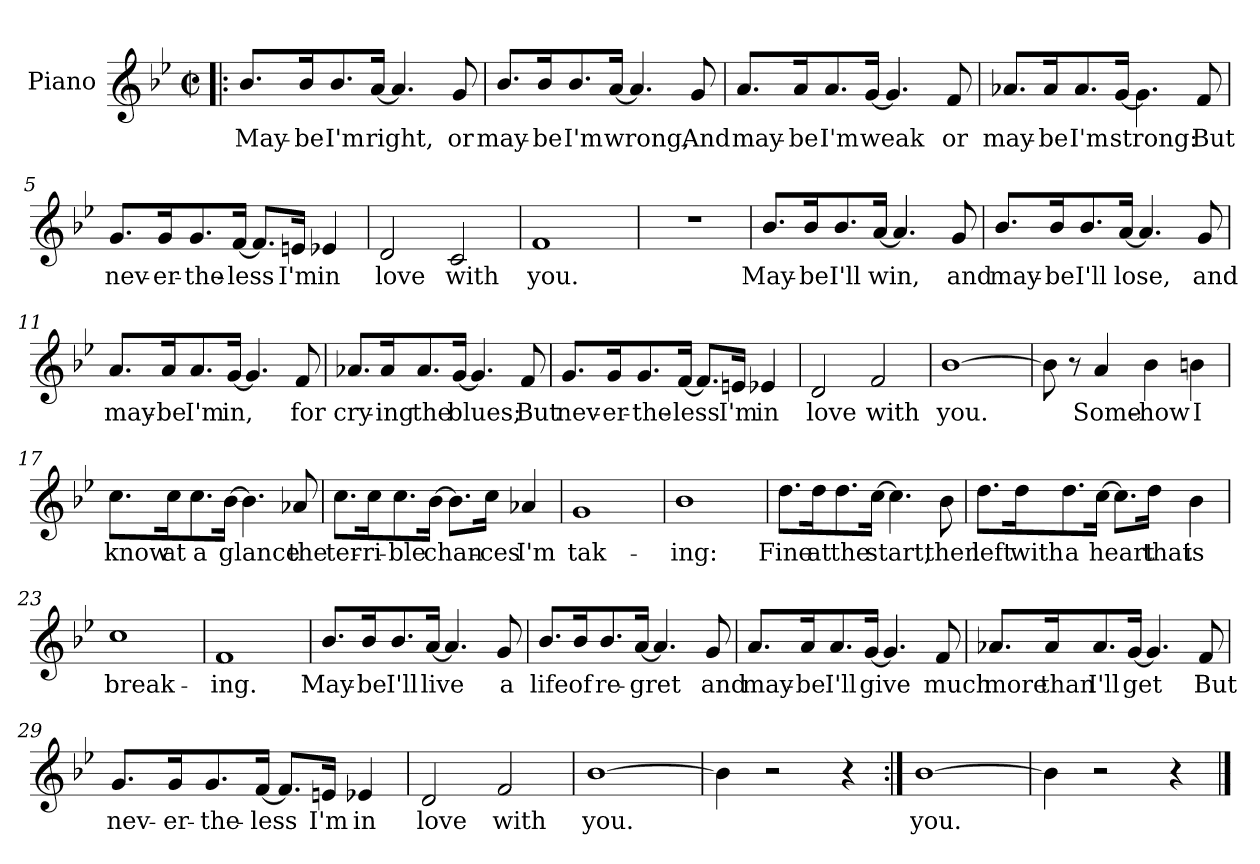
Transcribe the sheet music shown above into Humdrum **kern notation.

**kern	**text
*part1	*part1
*staff1	*staff1
*I"Piano	*
*I'Pno.	*
*clefG2	*
*k[b-e-]	*
*B-:	*
*M2/2	*
*met(c|)	*
=1!|:	=1!|:
8.b-/L	May-
16b-/K	-be
8.b-/	I'm
[16a/Jk	right,
4.a/]	.
8g/	or
=2	=2
8.b-/L	may-
16b-/K	-be
8.b-/	I'm
[16a/Jk	wrong,
4.a/]	.
8g/	And
=3	=3
8.a/L	may-
16a/K	-be
8.a/	I'm
[16g/Jk	weak
4.g/]	.
8f/	or
!!LO:LB:g=z
=4	=4
8.a-X/L	may-
16a-/K	-be
8.a-/	I'm
[16g/Jk	strong:
4.g\]	.
8f/	But
=5	=5
8.g/L	nev-
16g/K	-er-
8.g/	-the-
[16f/Jk	-less
8.f/L]	.
16en/Jk	I'm
4e-X/	in
=6	=6
2d/	love
2c/	with
=7	=7
1f	you.
=8	=8
1r	.
!!LO:LB:g=z
=9	=9
8.b-/L	May-
16b-/K	-be
8.b-/	I'll
[16a/Jk	win,
4.a/]	.
8g/	and
=10	=10
8.b-/L	may-
16b-/K	-be
8.b-/	I'll
[16a/Jk	lose,
4.a/]	.
8g/	and
=11	=11
8.a/L	may-
16a/K	-be
8.a/	I'm
[16g/Jk	in,
4.g/]	.
8f/	for
!!LO:LB:g=z
=12	=12
8.a-X/L	cry-
16a-/K	-ing
8.a-/	the
[16g/Jk	blues;
4.g/]	.
8f/	But
=13	=13
8.g/L	nev-
16g/K	-er-
8.g/	-the-
[16f/Jk	-less
8.f/L]	.
16en/Jk	I'm
4e-X/	in
=14	=14
2d/	love
2f/	with
=15	=15
[1b-	you.
!!LO:LB:g=z
=16	=16
8b-\]	.
8r	.
4a/	Some-
4b-\	-how
4bn\	I
=17	=17
8.cc\L	know
16cc\K	at
8.cc\	a
[16b-\Jk	glance
4.b-\]	.
8a-X/	the
=18	=18
8.cc\L	ter-
16cc\K	-ri-
8.cc\	-ble
[16b-\Jk	chan-
8.b-\L]	.
16cc\Jk	-ces
4a-X/	I'm
=19	=19
1g	tak-
=20	=20
1b-	-ing:
!!LO:LB:g=z
=21	=21
8.dd\L	Fine
16dd\K	at
8.dd\	the
[16cc\Jk	start,
4.cc\]	.
8b-\	then
=22	=22
8.dd\L	left
16dd\K	with
8.dd\	a
[16cc\Jk	heart
8.cc\L]	.
16dd\Jk	that
4b-\	is
=23	=23
1cc	break-
=24	=24
1f	-ing.
=25	=25
8.b-/L	May-
16b-/K	-be
8.b-/	I'll
[16a/Jk	live
4.a/]	.
8g/	a
!!LO:LB:g=z
=26	=26
8.b-/L	life
16b-/K	of
8.b-/	re-
[16a/Jk	-gret
4.a/]	.
8g/	and
=27	=27
8.a/L	may-
16a/K	-be
8.a/	I'll
[16g/Jk	give
4.g/]	.
8f/	much
=28	=28
8.a-X/L	more
16a-/K	than
8.a-/	I'll
[16g/Jk	get
4.g/]	.
8f/	But
!!LO:LB:g=z
=29	=29
8.g/L	nev-
16g/K	-er-
8.g/	-the-
[16f/Jk	-less
8.f/L]	.
16en/Jk	I'm
4e-X/	in
=30	=30
2d/	love
2f/	with
=31	=31
[1b-	you.
=32	=32
4b-\]	.
2r	.
4r	.
=33:|!	=33:|!
[1b-	you.
=34	=34
4b-\]	.
2r	.
4r	.
==	==
*-	*-
